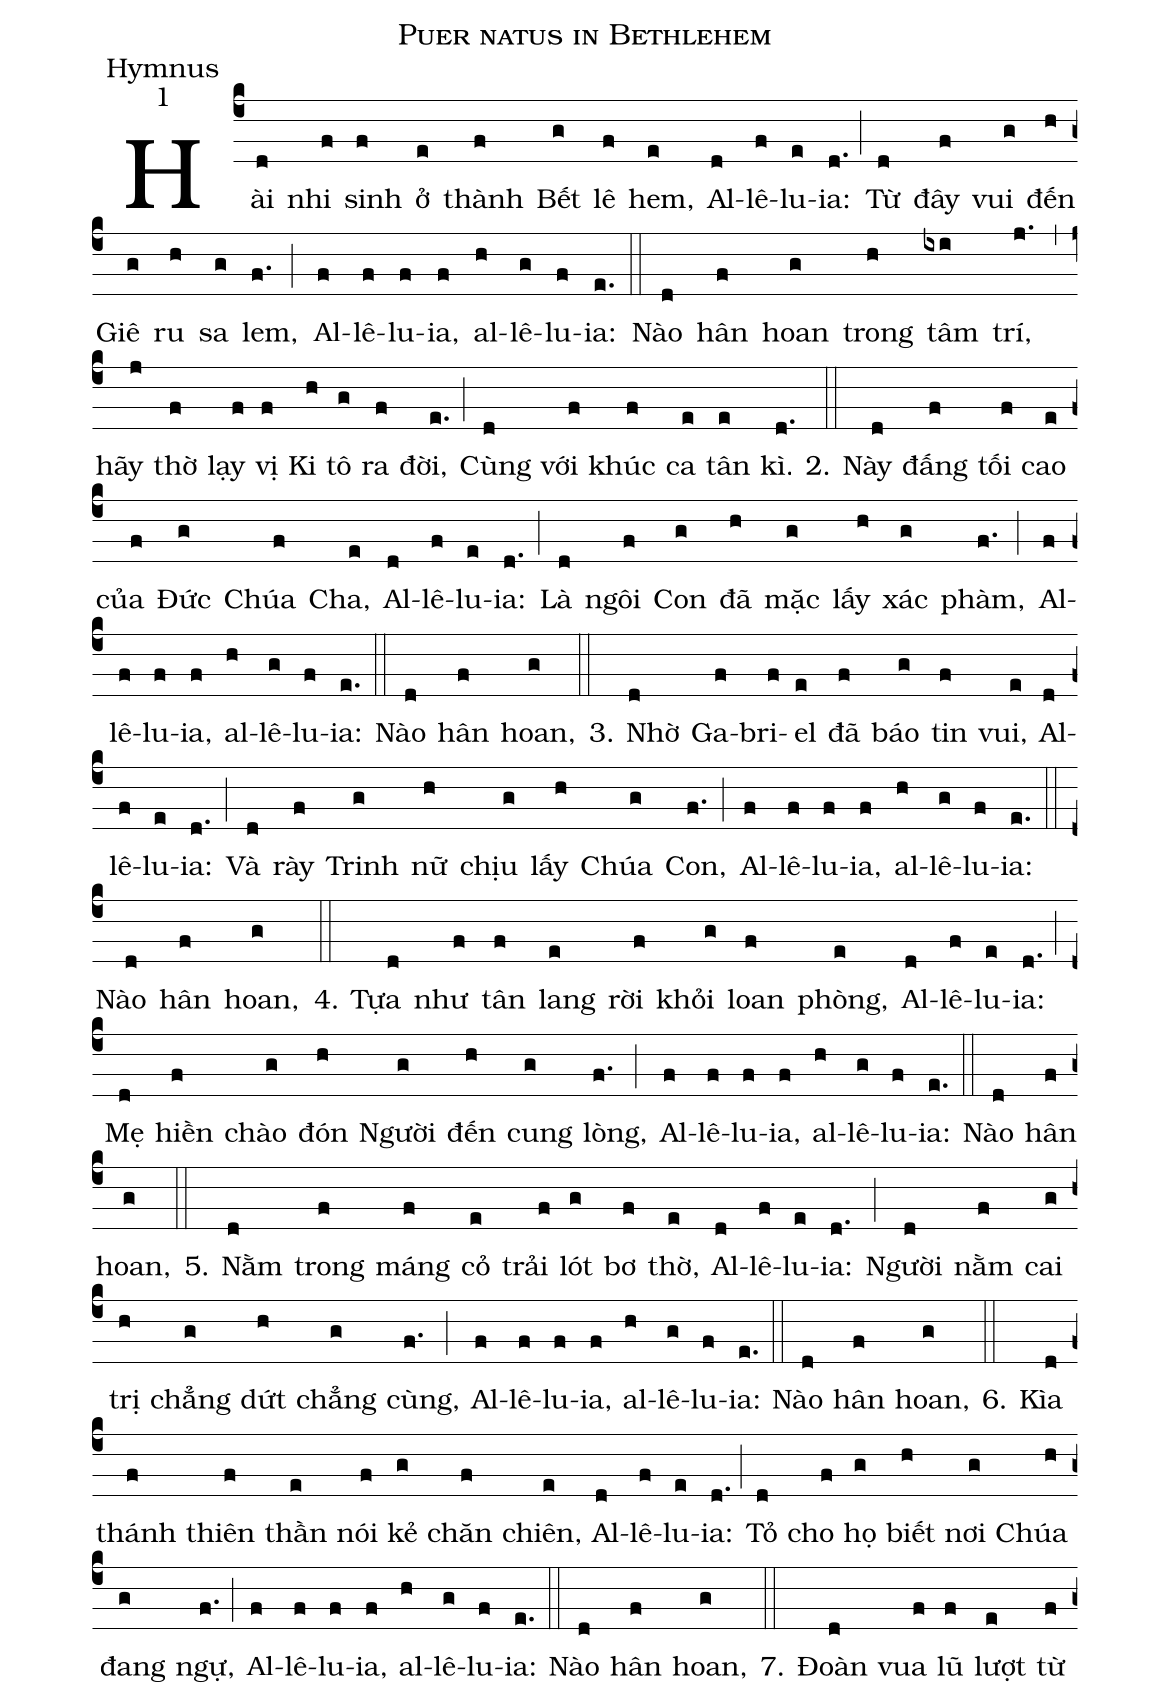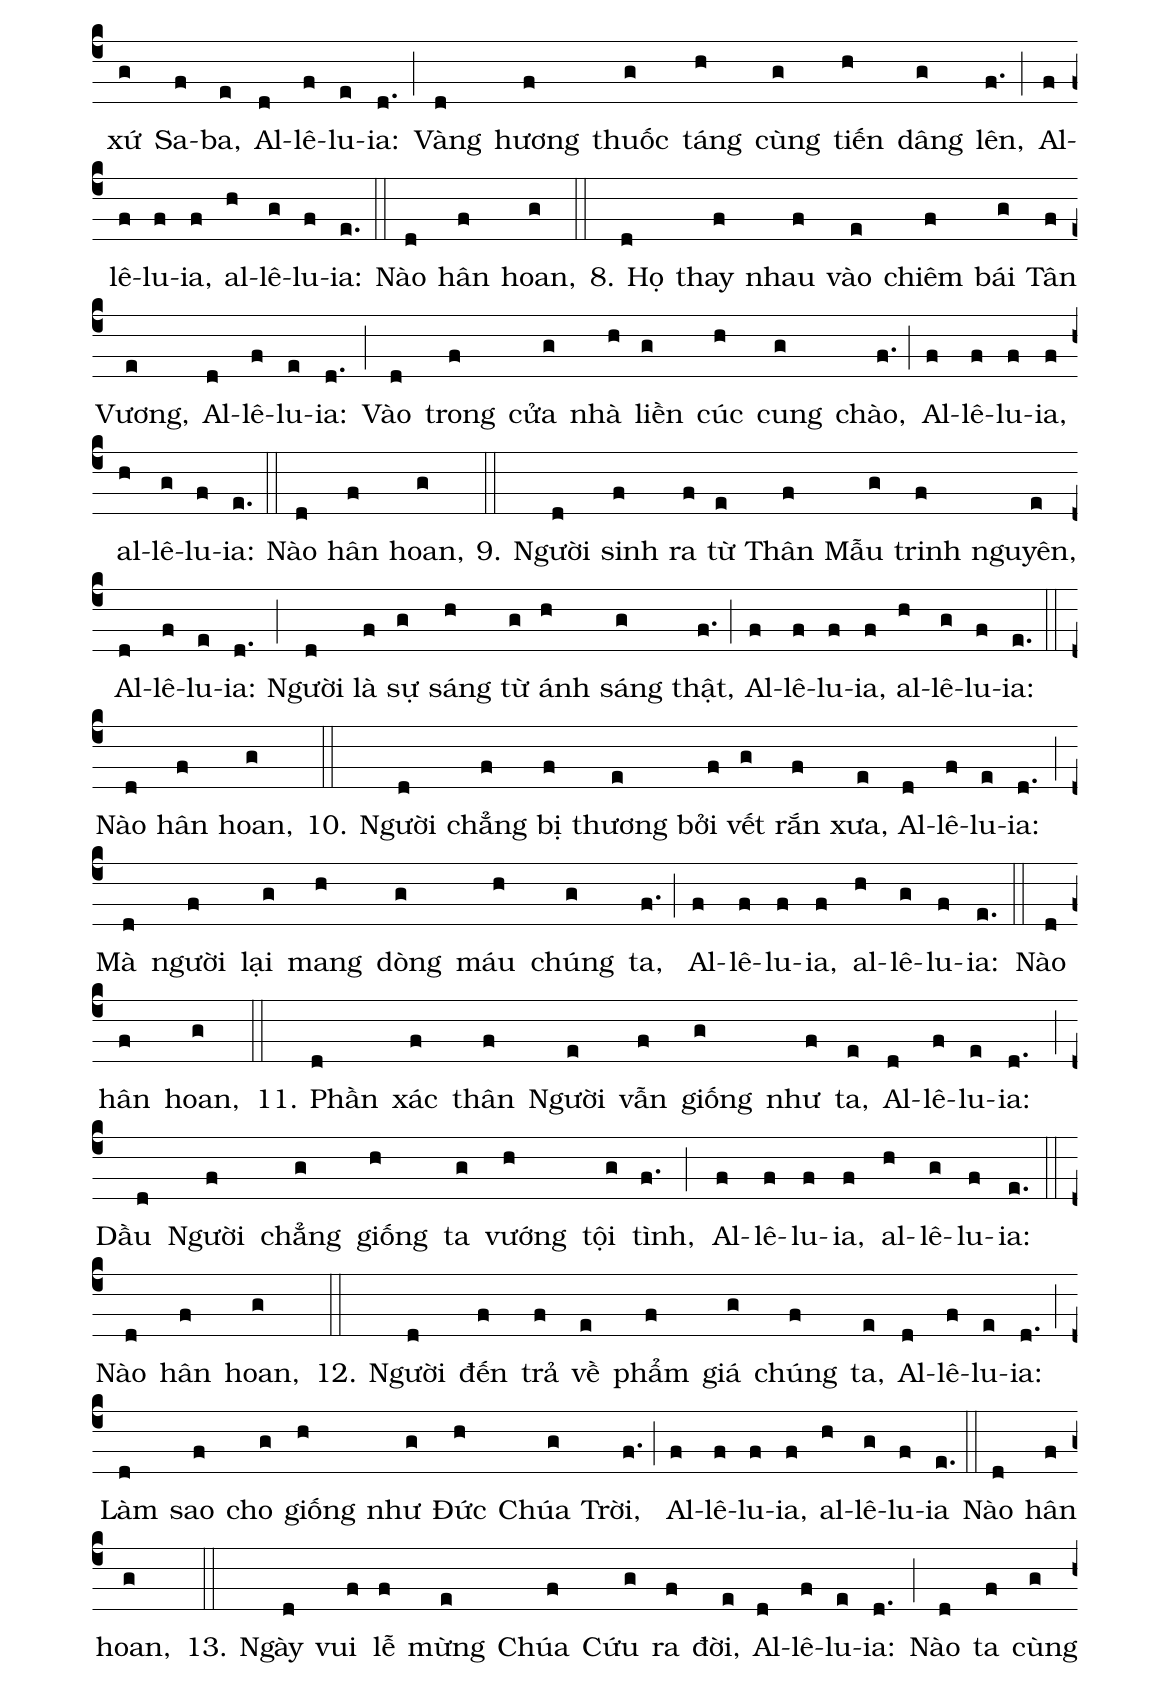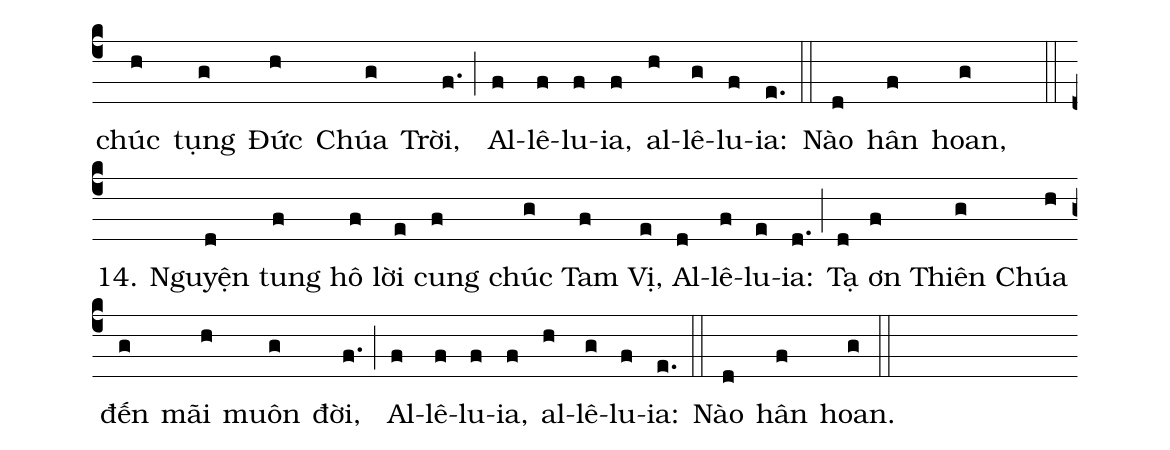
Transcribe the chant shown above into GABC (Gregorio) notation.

name:Puer natus in Bethlehem;
office-part:Hymnus;
mode:1;
%%
(c4)Hài(d) nhi(f) sinh(f) ở(e) thành(f) Bết(g) lê(f) hem,(e) Al-(d)lê-(f)lu-(e)ia:(d.) (;)
Từ(d) đây(f) vui(g) đến(h) Giê(g) ru(h) sa(g) lem,(f.) (;) Al-(f)lê-(f)lu-(f)ia,(f) al-(h)lê-(g)lu-(f)ia:(e.) (::) Nào(d) hân(f) hoan(g) trong(h) tâm(ixi) trí,(j.) (,) hãy(j) thờ(f) lạy(f) vị(f) Ki(h) tô(g) ra(f) đời,(e.) (;) Cùng(d) với(f) khúc(f) ca(e) tân(e) kì.(d.) (::)
2. Này(d) đấng(f) tối(f) cao(e) của(f) Đức(g) Chúa(f) Cha,(e) Al-(d)lê-(f)lu-(e)ia:(d.) (;)
Là(d) ngôi(f) Con(g) đã(h) mặc(g) lấy(h) xác(g) phàm,(f.) (;) Al-(f)lê-(f)lu-(f)ia,(f) al-(h)lê-(g)lu-(f)ia:(e.) (::) Nào(d) hân(f) hoan,(g) (::)
3. Nhờ(d) Ga-(f)bri-(f)el(e) đã(f) báo(g) tin(f) vui,(e) Al-(d)lê-(f)lu-(e)ia:(d.) (;)
Và(d) rày(f) Trinh(g) nữ(h) chịu(g) lấy(h) Chúa(g) Con,(f.) (;) Al-(f)lê-(f)lu-(f)ia,(f) al-(h)lê-(g)lu-(f)ia:(e.) (::) Nào(d) hân(f) hoan,(g) (::)
4. Tựa(d) như(f) tân(f) lang(e) rời(f) khỏi(g) loan(f) phòng,(e) Al-(d)lê-(f)lu-(e)ia:(d.) (;)
Mẹ(d) hiền(f) chào(g) đón(h) Người(g) đến(h) cung(g) lòng,(f.) (;) Al-(f)lê-(f)lu-(f)ia,(f) al-(h)lê-(g)lu-(f)ia:(e.) (::) Nào(d) hân(f) hoan,(g) (::)
5. Nằm(d) trong(f) máng(f) cỏ(e) trải(f) lót(g) bơ(f) thờ,(e) Al-(d)lê-(f)lu-(e)ia:(d.) (;)
Người(d) nằm(f) cai(g) trị(h) chẳng(g) dứt(h) chẳng(g) cùng,(f.) (;) Al-(f)lê-(f)lu-(f)ia,(f) al-(h)lê-(g)lu-(f)ia:(e.) (::) Nào(d) hân(f) hoan,(g) (::)
6. Kìa(d) thánh(f) thiên(f) thần(e) nói(f) kẻ(g) chăn(f) chiên,(e) Al-(d)lê-(f)lu-(e)ia:(d.) (;)
Tỏ(d) cho(f) họ(g) biết(h) nơi(g) Chúa(h) đang(g) ngự,(f.) (;) Al-(f)lê-(f)lu-(f)ia,(f) al-(h)lê-(g)lu-(f)ia:(e.) (::) Nào(d) hân(f) hoan,(g) (::)
7. Đoàn(d) vua(f) lũ(f) lượt(e) từ(f) xứ(g) Sa-(f)ba,(e) Al-(d)lê-(f)lu-(e)ia:(d.) (;)
Vàng(d) hương(f) thuốc(g) táng(h) cùng(g) tiến(h) dâng(g) lên,(f.) (;) Al-(f)lê-(f)lu-(f)ia,(f) al-(h)lê-(g)lu-(f)ia:(e.) (::) Nào(d) hân(f) hoan,(g) (::)
8. Họ(d) thay(f) nhau(f) vào(e) chiêm(f) bái(g) Tân(f) Vương,(e) Al-(d)lê-(f)lu-(e)ia:(d.) (;)
Vào(d) trong(f) cửa(g) nhà(h) liền(g) cúc(h) cung(g) chào,(f.) (;) Al-(f)lê-(f)lu-(f)ia,(f) al-(h)lê-(g)lu-(f)ia:(e.) (::) Nào(d) hân(f) hoan,(g) (::)
9. Người(d) sinh(f) ra(f) từ(e) Thân(f) Mẫu(g) trinh(f) nguyên,(e) Al-(d)lê-(f)lu-(e)ia:(d.) (;)
Người(d) là(f) sự(g) sáng(h) từ(g) ánh(h) sáng(g) thật,(f.) (;) Al-(f)lê-(f)lu-(f)ia,(f) al-(h)lê-(g)lu-(f)ia:(e.) (::) Nào(d) hân(f) hoan,(g) (::)
10. Người(d) chẳng(f) bị(f) thương(e) bởi(f) vết(g) rắn(f) xưa,(e) Al-(d)lê-(f)lu-(e)ia:(d.) (;)
Mà(d) người(f) lại(g) mang(h) dòng(g) máu(h) chúng(g) ta,(f.) (;) Al-(f)lê-(f)lu-(f)ia,(f) al-(h)lê-(g)lu-(f)ia:(e.) (::) Nào(d) hân(f) hoan,(g) (::)
11. Phần(d) xác(f) thân(f) Người(e) vẫn(f) giống(g) như(f) ta,(e) Al-(d)lê-(f)lu-(e)ia:(d.) (;)
Dầu(d) Người(f) chẳng(g) giống(h) ta(g) vướng(h) tội(g) tình,(f.) (;) Al-(f)lê-(f)lu-(f)ia,(f) al-(h)lê-(g)lu-(f)ia:(e.) (::) Nào(d) hân(f) hoan,(g) (::)
12. Người(d) đến(f) trả(f) về(e) phẩm(f) giá(g) chúng(f) ta,(e) Al-(d)lê-(f)lu-(e)ia:(d.) (;)
Làm(d) sao(f) cho(g) giống(h) như(g) Đức(h) Chúa(g) Trời,(f.) (;) Al-(f)lê-(f)lu-(f)ia,(f) al-(h)lê-(g)lu-(f)ia(e.) (::) Nào(d) hân(f) hoan,(g) (::)
13. Ngày(d) vui(f) lễ(f) mừng(e) Chúa(f) Cứu(g) ra(f) đời,(e) Al-(d)lê-(f)lu-(e)ia:(d.) (;)
Nào(d) ta(f) cùng(g) chúc(h) tụng(g) Đức(h) Chúa(g) Trời,(f.) (;) Al-(f)lê-(f)lu-(f)ia,(f) al-(h)lê-(g)lu-(f)ia:(e.) (::) Nào(d) hân(f) hoan,(g) (::)
14. Nguyện(d) tung(f) hô(f) lời(e) cung(f) chúc(g) Tam(f) Vị,(e) Al-(d)lê-(f)lu-(e)ia:(d.) (;)
Tạ(d) ơn(f) Thiên(g) Chúa(h) đến(g) mãi(h) muôn(g) đời,(f.) (;) Al-(f)lê-(f)lu-(f)ia,(f) al-(h)lê-(g)lu-(f)ia:(e.) (::) Nào(d) hân(f) hoan.(g) (::)
